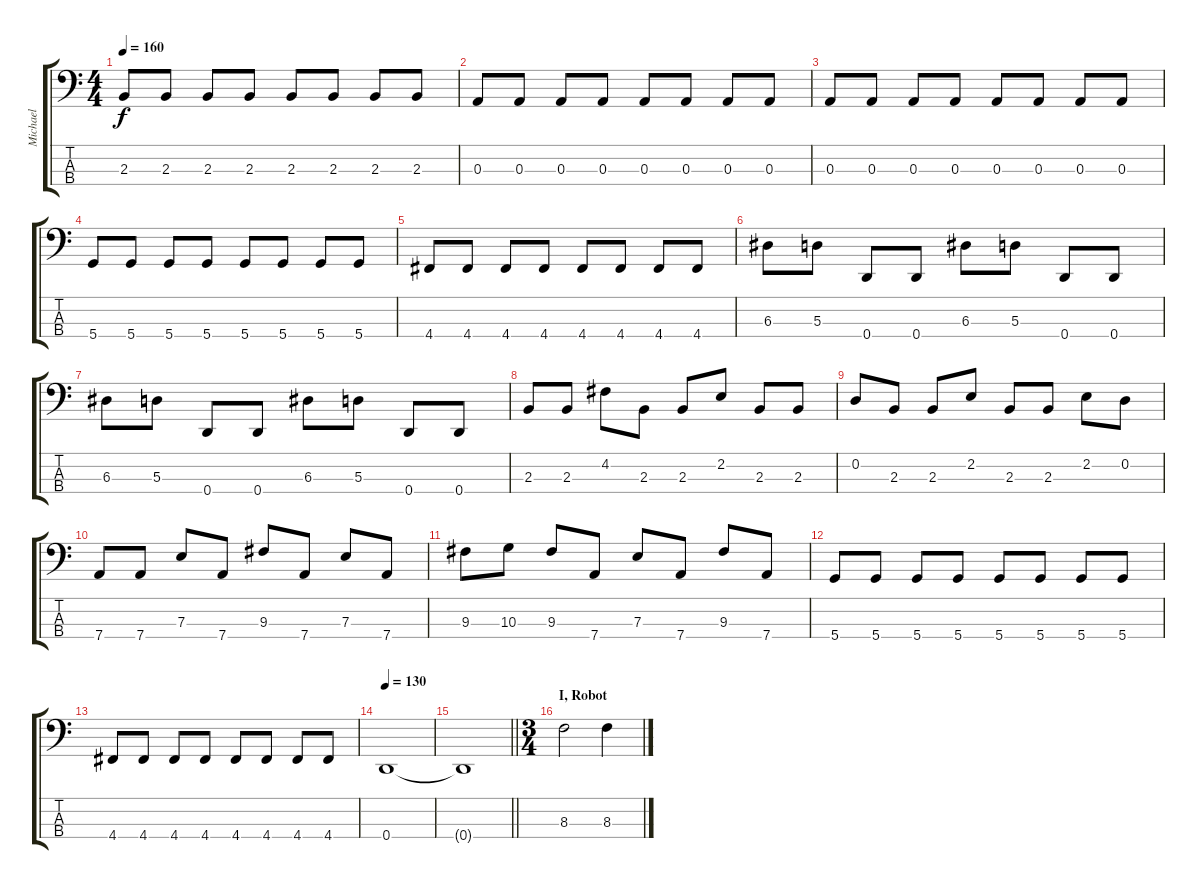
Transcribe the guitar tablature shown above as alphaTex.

\track ("Michael" "Michael") {instrument electricbassfinger}
\staff {score tabs}
\tuning (G2 D2 A1 D1) {hide}
\ts (4 4)
\tempo 160
\clef f4
\ks c
2.3.8{dy f} 2.3.8 2.3.8 2.3.8 2.3.8 2.3.8 2.3.8 2.3.8 |
0.3.8 0.3.8 0.3.8 0.3.8 0.3.8 0.3.8 0.3.8 0.3.8 |
0.3.8 0.3.8 0.3.8 0.3.8 0.3.8 0.3.8 0.3.8 0.3.8 |
5.4.8 5.4.8 5.4.8 5.4.8 5.4.8 5.4.8 5.4.8 5.4.8 |
4.4.8 4.4.8 4.4.8 4.4.8 4.4.8 4.4.8 4.4.8 4.4.8 |
6.3.8 5.3.8 0.4.8 0.4.8 6.3.8 5.3.8 0.4.8 0.4.8 |
6.3.8 5.3.8 0.4.8 0.4.8 6.3.8 5.3.8 0.4.8 0.4.8 |
2.3.8 2.3.8 4.2.8 2.3.8 2.3.8 2.2.8 2.3.8 2.3.8 |
0.2.8 2.3.8 2.3.8 2.2.8 2.3.8 2.3.8 2.2.8 0.2.8 |
7.4.8 7.4.8 7.3.8 7.4.8 9.3.8 7.4.8 7.3.8 7.4.8 |
9.3.8 10.3.8 9.3.8 7.4.8 7.3.8 7.4.8 9.3.8 7.4.8 |
5.4.8 5.4.8 5.4.8 5.4.8 5.4.8 5.4.8 5.4.8 5.4.8 |
4.4.8 4.4.8 4.4.8 4.4.8 4.4.8 4.4.8 4.4.8 4.4.8 |
\tempo 130
0.4.1 |
\barLineRight lightlight
0.4{t}.1 |
\ts (3 4)
\section ("" "I, Robot")
8.3.2 8.3.4
